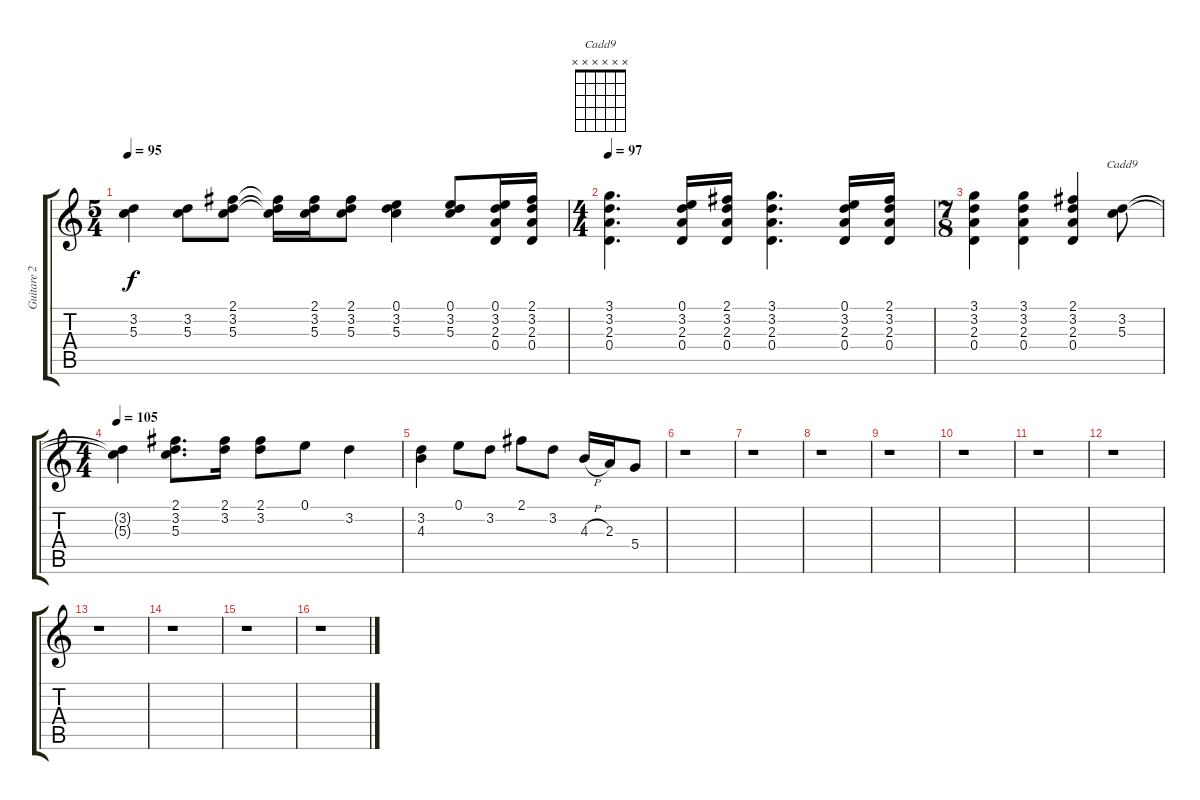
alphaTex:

\track ("Guitare 2 (12 cordes)" "Guitare 2 ") {instrument electricguitarjazz}
\staff {score tabs}
\tuning (E4 B3 G3 D3 A2 E2) {hide}
\chord ("Cadd9" x x x x x x)
\ts (5 4)
\tempo 95
\clef g2
\ks c
(3.2 5.3).4{dy f} (3.2 5.3).8 (2.1 3.2 5.3).8 (2.1{t} 3.2{t} 5.3{t}).16 (2.1 3.2 5.3).16 (2.1 3.2 5.3).8 (0.1 3.2 5.3).4 (0.1 3.2 5.3).8 (0.1 3.2 2.3 0.4).16 (2.1 3.2 2.3 0.4).16 |
\ts (4 4)
\tempo 97
(3.1 3.2 2.3 0.4).4{d} (0.1 3.2 2.3 0.4).16 (2.1 3.2 2.3 0.4).16 (3.1 3.2 2.3 0.4).4{d} (0.1 3.2 2.3 0.4).16 (2.1 3.2 2.3 0.4).16 |
\ts (7 8)
(3.1 3.2 2.3 0.4).4 (3.1 3.2 2.3 0.4).4 (2.1 3.2 2.3 0.4).4 (3.2 5.3).8{ch "Cadd9"} |
\ts (4 4)
\tempo 105
(3.2{t} 5.3{t}).4 (2.1 3.2 5.3).8{d} (2.1 3.2).16 (2.1 3.2).8 0.1.8 3.2.4 |
(3.2 4.3).4 0.1.8 3.2.8 2.1.8 3.2.8 4.3{h}.16 2.3.16 5.4.8 |
r.1 |
r.1 |
r.1 |
r.1 |
r.1 |
r.1 |
r.1 |
r.1 |
r.1 |
r.1 |
r.1
